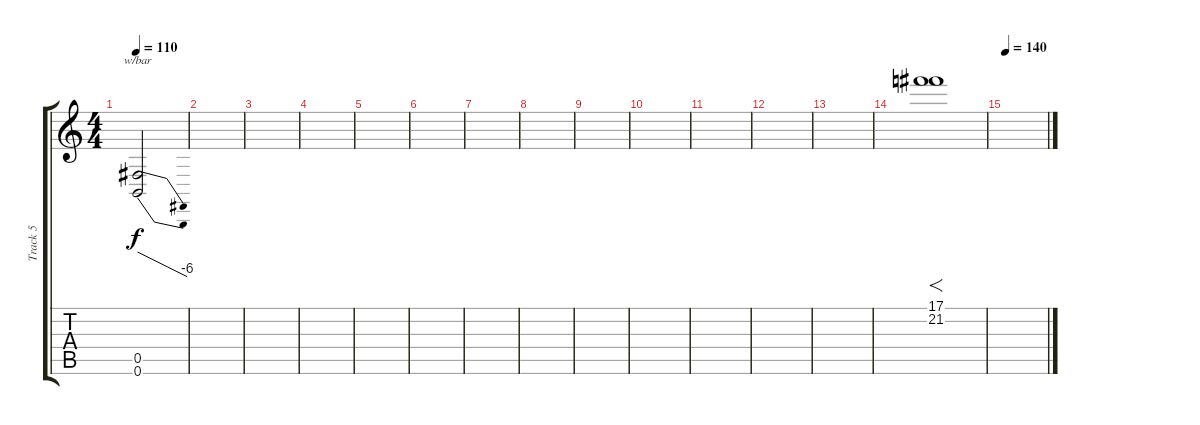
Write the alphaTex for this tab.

\track ("Track 5" "Track 5") {instrument distortionguitar}
\staff {score tabs}
\tuning (Db4 Ab3 E3 B2 Gb2 B1) {hide}
\ts (4 4)
\tempo 110
\clef g2
\ks c
(0.5 0.6).2{tbe (dive default 0 0 60 -24) dy f instrument lead8bassandlead} |
|
|
|
|
|
|
|
|
|
|
|
|
(17.1 21.2).1{f} |
\tempo 140
